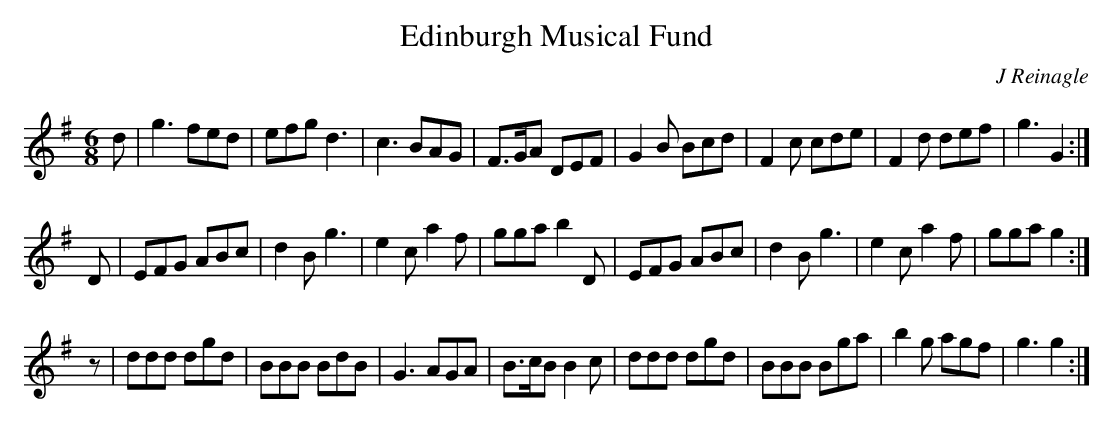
X:1
T:Edinburgh Musical Fund
C:J Reinagle
M:6/8
L:1/8
K:G
d|g3 fed|efg d3|c3 BAG|F>GA DEF|G2 B Bcd|F2 c cde|F2 d def|g3 G2:|
D|EFG ABc|d2 B g3|e2 c a2 f|gga b2 D|EFG ABc|d2 B g3|e2 c a2 f|gga g2:|
z|ddd dgd|BBB BdB|G3 AGA|B>cB B2 c|ddd dgd|BBB Bga|b2 g agf|g3 g2:|
